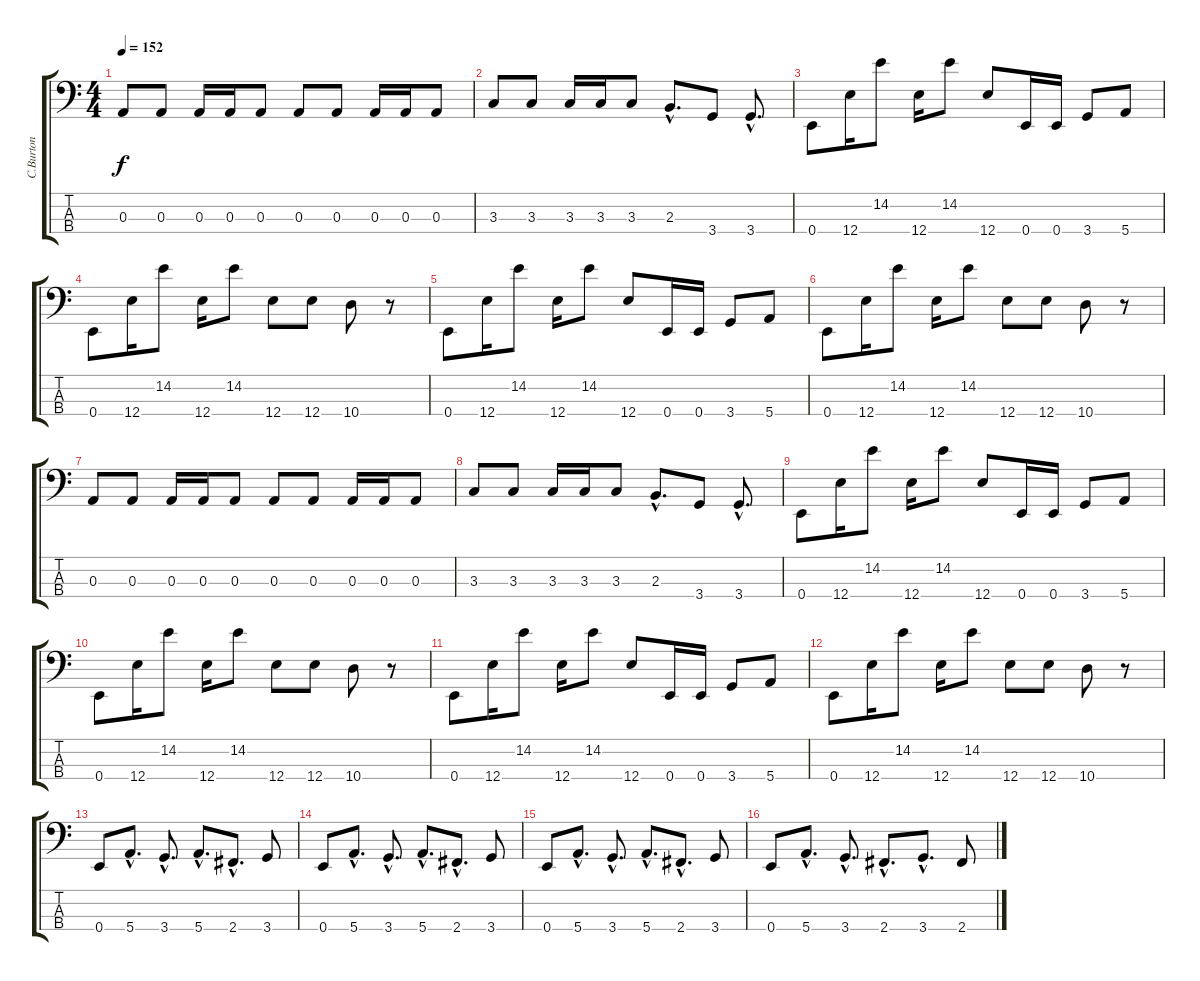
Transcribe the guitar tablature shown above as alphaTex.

\track ("C.Burton" "C.Burton") {instrument electricbassfinger}
\staff {score tabs}
\tuning (G2 D2 A1 E1) {hide}
\ts (4 4)
\tempo 152
\clef f4
\ks c
0.3.8{dy f} 0.3.8 0.3.16 0.3.16 0.3.8 0.3.8 0.3.8 0.3.16 0.3.16 0.3.8 |
3.3.8 3.3.8 3.3.16 3.3.16 3.3.8 2.3{hac}.8{d} 3.4.8 3.4{hac}.8{d} |
0.4.8 12.4.16 14.2.8 12.4.16 14.2.8 12.4.8 0.4.16 0.4.16 3.4.8 5.4.8 |
0.4.8 12.4.16 14.2.8 12.4.16 14.2.8 12.4.8 12.4.8 10.4.8 r.8 |
0.4.8 12.4.16 14.2.8 12.4.16 14.2.8 12.4.8 0.4.16 0.4.16 3.4.8 5.4.8 |
0.4.8 12.4.16 14.2.8 12.4.16 14.2.8 12.4.8 12.4.8 10.4.8 r.8 |
0.3.8 0.3.8 0.3.16 0.3.16 0.3.8 0.3.8 0.3.8 0.3.16 0.3.16 0.3.8 |
3.3.8 3.3.8 3.3.16 3.3.16 3.3.8 2.3{hac}.8{d} 3.4.8 3.4{hac}.8{d} |
0.4.8 12.4.16 14.2.8 12.4.16 14.2.8 12.4.8 0.4.16 0.4.16 3.4.8 5.4.8 |
0.4.8 12.4.16 14.2.8 12.4.16 14.2.8 12.4.8 12.4.8 10.4.8 r.8 |
0.4.8 12.4.16 14.2.8 12.4.16 14.2.8 12.4.8 0.4.16 0.4.16 3.4.8 5.4.8 |
0.4.8 12.4.16 14.2.8 12.4.16 14.2.8 12.4.8 12.4.8 10.4.8 r.8 |
0.4.8 5.4{hac}.8{d} 3.4{hac}.8{d} 5.4{hac}.8{d} 2.4{hac}.8{d} 3.4.8 |
0.4.8 5.4{hac}.8{d} 3.4{hac}.8{d} 5.4{hac}.8{d} 2.4{hac}.8{d} 3.4.8 |
0.4.8 5.4{hac}.8{d} 3.4{hac}.8{d} 5.4{hac}.8{d} 2.4{hac}.8{d} 3.4.8 |
0.4.8 5.4{hac}.8{d} 3.4{hac}.8{d} 2.4{hac}.8{d} 3.4{hac}.8{d} 2.4.8
